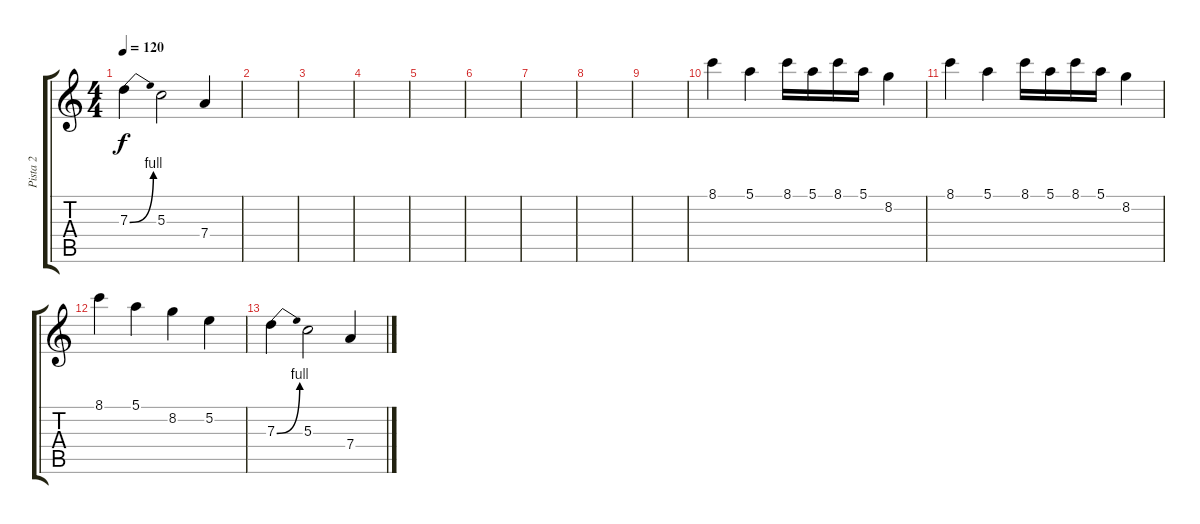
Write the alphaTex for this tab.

\track ("Pista 2" "Pista 2") {instrument overdrivenguitar}
\staff {score tabs}
\tuning (E4 B3 G3 D3 A2 E2) {hide}
\ts (4 4)
\tempo 120
\clef g2
\ks c
7.3{be (bend 0 0 60 4)}.4{dy f} 5.3.2 7.4.4 |
|
|
|
|
|
|
|
|
8.1.4 5.1.4 8.1.16 5.1.16 8.1.16 5.1.16 8.2.4 |
8.1.4 5.1.4 8.1.16 5.1.16 8.1.16 5.1.16 8.2.4 |
8.1.4 5.1.4 8.2.4 5.2.4 |
7.3{be (bend 0 0 60 4)}.4 5.3.2 7.4.4
